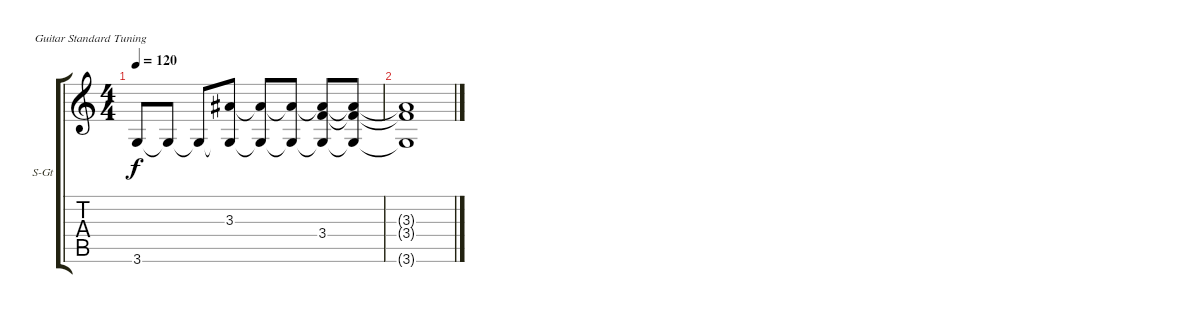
\defaultSystemsLayout 4
\bracketExtendMode groupsimilarinstruments
\firstSystemTrackNameOrientation horizontal
\otherSystemsTrackNameOrientation horizontal
\track ("Steel Guitar" "S-Gt") {instrument acousticguitarsteel}
\staff {score tabs}
\tuning (E4 B3 G3 D3 A2 E2)
\ts (4 4)
\tempo 120
\clef g2
\ks c
3.6.8{dy f} 3.6{t}.8 3.6{t}.8 (3.3 3.6{t}).8 (3.3{t} 3.6{t}).8 (3.3{t} 3.6{t}).8 (3.4 3.3{t} 3.6{t}).8 (3.4{t} 3.3{t} 3.6{t}).8 |
(3.4{t} 3.3{t} 3.6{t}).1
